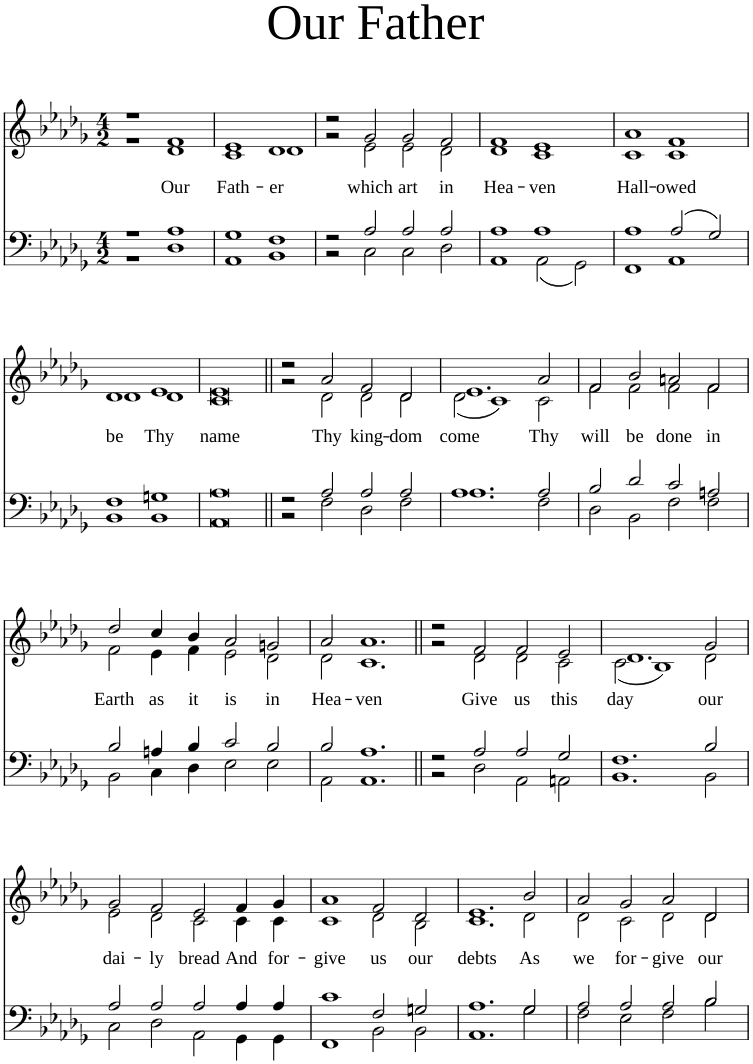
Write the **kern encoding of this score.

**kern	**kern	**text
*part1	*part1	*part1
*staff2	*staff1	*staff1
*I"Piano	*	*
*I'Pno	*	*
*clefF4	*clefG2	*
*k[b-e-a-d-g-]	*k[b-e-a-d-g-]	*
*M4/2	*M4/2	*
=1	=1	=1
*^	*^	*
1r	1r	1r	1r	.
!	!	!	!	!LO:LY:b
1A-	1D-	1f	1d-	Our
=2	=2	=2	=2	=2
!	!	!	!	!LO:LY:b
1G-	1AA-	1e-	1c	Fath-
!	!	!	!	!LO:LY:b
1F	1BB-	1d-	1d-	-er
=3	=3	=3	=3	=3
2r	2r	2r	2r	.
!	!	!	!	!LO:LY:b
2A-/	2C\	2g-/	2e-\	which
!	!	!	!	!LO:LY:b
2A-/	2C\	2g-/	2e-\	art
!	!	!	!	!LO:LY:b
2A-/	2D-\	2f/	2d-\	in
=4	=4	=4	=4	=4
!	!	!	!	!LO:LY:b
1A-	1AA-	1f	1d-	Hea-
!	!	!	!	!LO:LY:b
1A-	2AA-\	1e-	1c	-ven
.	2GG-\	.	.	.
=5	=5	=5	=5	=5
!	!	!	!	!LO:LY:b
1A-	1FF	1a-	1c	Hall-
!	!	!	!	!LO:LY:b
2A-/	1AA-	1f	1c	-owed
2G-/	.	.	.	.
!!LO:LB:g=z	!!
=6	=6	=6	=6	=6
!	!	!	!	!LO:LY:b
1F	1BB-	1d-	1d-	be
!	!	!	!	!LO:LY:b
1Gn	1BB-	1e-	1d-	Thy
=7	=7	=7	=7	=7
!	!	!	!	!LO:LY:b
0A-	0AA-	0e-	0c	name
=8||	=8||	=8||	=8||	=8||
2r	2r	2r	2r	.
!	!	!	!	!LO:LY:b
2A-/	2F\	2a-/	2d-\	Thy
!	!	!	!	!LO:LY:b
2A-/	2D-\	2f/	2d-\	king-
!	!	!	!	!LO:LY:b
2A-/	2F\	2d-/	2d-\	-dom
=9	=9	=9	=9	=9
!	!	!	!	!LO:LY:b
1.A-	1.A-	1.e-	(2d-\	come
.	.	.	1c)	.
!	!	!	!	!LO:LY:b
2A-/	2F\	2a-/	2c\	Thy
=10	=10	=10	=10	=10
!	!	!	!	!LO:LY:b
2B-/	2D-\	2f/	2f\	will
!	!	!	!	!LO:LY:b
2d-/	2BB-\	2b-/	2f\	be
!	!	!	!	!LO:LY:b
2c/	2F\	2an/	2f\	done
!	!	!	!	!LO:LY:b
2An/	2F\	2f/	2f\	in
!!LO:LB:g=z	!!
=11	=11	=11	=11	=11
!	!	!	!	!LO:LY:b
2B-/	2BB-\	2dd-/	2f\	Earth
!	!	!	!	!LO:LY:b
4An/	4C\	4cc/	4e-\	as
!	!	!	!	!LO:LY:b
4B-/	4D-\	4b-/	4f\	it
!	!	!	!	!LO:LY:b
2c/	2E-\	2a-/	2e-\	is
!	!	!	!	!LO:LY:b
2B-/	2E-\	2gn/	2d-\	in
=12	=12	=12	=12	=12
!	!	!	!	!LO:LY:b
2B-/	2AA-\	2a-/	2d-\	Hea-
!	!	!	!	!LO:LY:b
1.A-	1.AA-	1.a-	1.c	-ven
=13||	=13||	=13||	=13||	=13||
2r	2r	2r	2r	.
!	!	!	!	!LO:LY:b
2A-/	2D-\	2f/	2d-\	Give
!	!	!	!	!LO:LY:b
2A-/	2AA-\	2f/	2d-\	us
!	!	!	!	!LO:LY:b
2G-/	2AAn\	2e-/	2c\	this
=14	=14	=14	=14	=14
!	!	!	!	!LO:LY:b
1.F	1.BB-	1.d-	(2c\	day
.	.	.	1B-)	.
!	!	!	!	!LO:LY:b
2B-/	2BB-\	2g-/	2d-\	our
!!LO:LB:g=z	!!
=15	=15	=15	=15	=15
!	!	!	!	!LO:LY:b
2A-/	2C\	2g-/	2e-\	dai-
!	!	!	!	!LO:LY:b
2A-/	2D-\	2f/	2d-\	-ly
!	!	!	!	!LO:LY:b
2A-/	2AA-\	2e-/	2c\	bread
!	!	!	!	!LO:LY:b
4A-/	4GG-\	4f/	4c\	And
!	!	!	!	!LO:LY:b
4A-/	4GG-\	4g-/	4c\	for-
=16	=16	=16	=16	=16
!	!	!	!	!LO:LY:b
1c	1FF	1a-	1c	-give
!	!	!	!	!LO:LY:b
2F/	2BB-\	2f/	2d-\	us
!	!	!	!	!LO:LY:b
2Gn/	2BB-\	2d-/	2B-\	our
=17	=17	=17	=17	=17
!	!	!	!	!LO:LY:b
1.A-	1.AA-	1.e-	1.c	debts
!	!	!	!	!LO:LY:b
2G-/	2G-\	2b-/	2d-\	As
=18	=18	=18	=18	=18
!	!	!	!	!LO:LY:b
2A-/	2F\	2a-/	2d-\	we
!	!	!	!	!LO:LY:b
2A-/	2E-\	2g-/	2c\	for-
!	!	!	!	!LO:LY:b
2A-/	2F\	2a-/	2d-\	-give
!	!	!	!	!LO:LY:b
2B-/	2B-\	2d-/	2d-\	our
*v	*v	*	*	*
*	*v	*v	*
=	=	=
*-	*-	*-
